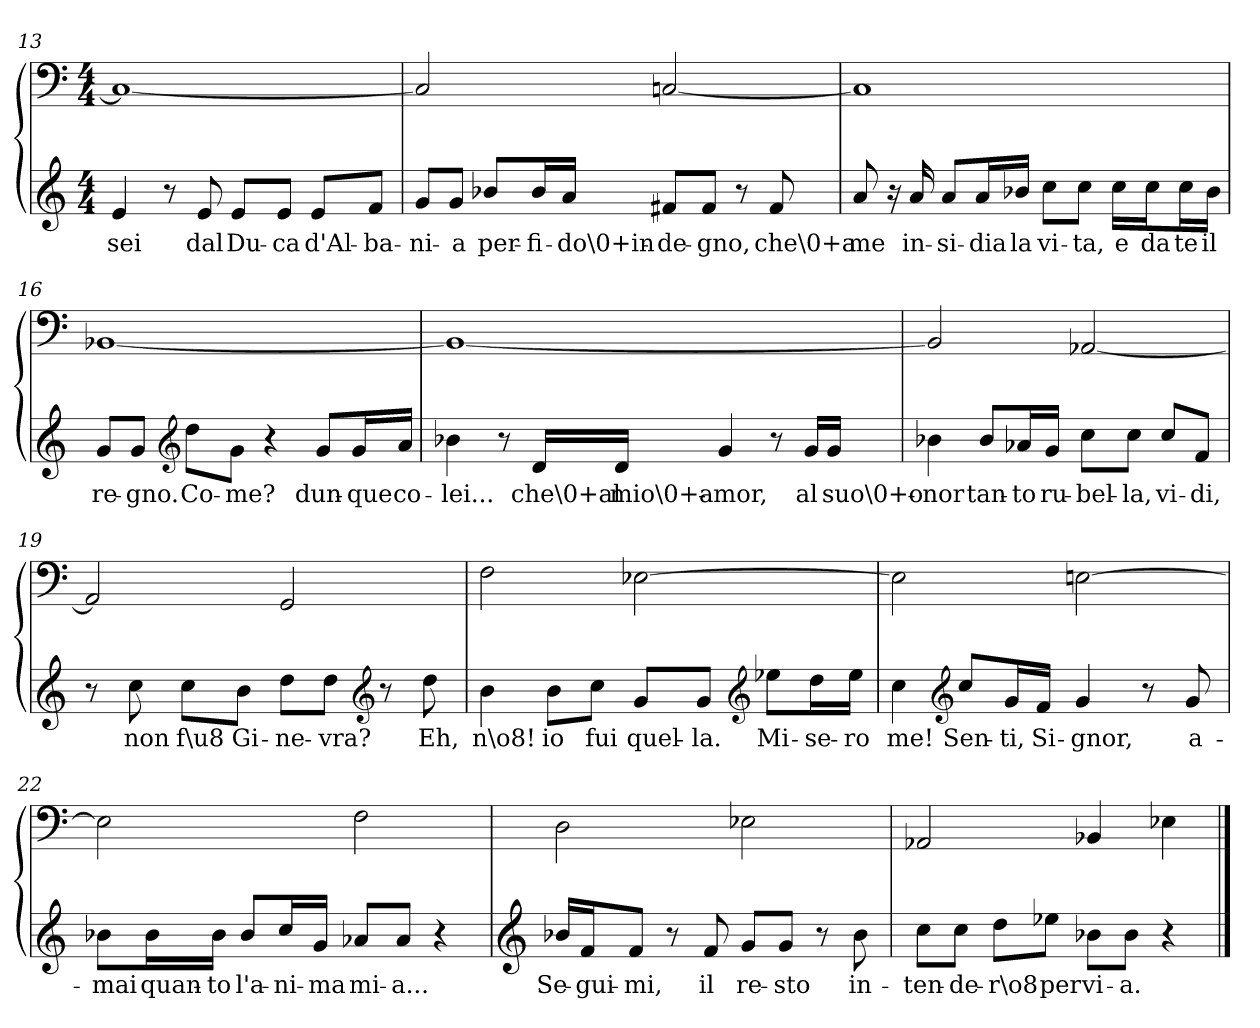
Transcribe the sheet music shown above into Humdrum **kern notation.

**kern	**text	**kern
*part1	*part1	*part1
*staff2	*staff2	*staff1
*clefG2	*	*clefF4
*k[]	*	*k[]
*C:	*	*C:
*M4/4	*	*M4/4
=13	=13	=13
4e/	sei	1C#/_
8r	.	.
8e/	dal	.
8e/L	Du-	.
8e/J	-ca	.
8e/L	d'Al-	.
8f/J	-ba-	.
=14	=14	=14
8g/L	-ni-	2C#/]
8g/J	-a	.
8b-X/L	per-	.
16b-/L	-fi-	.
16a/JJ	-do\0+in-	.
8f#X/L	-de-	[2Cn/
8f#/J	-gno,	.
8r	.	.
8f#/	che\0+a	.
=15	=15	=15
8a/	me	1C/]
16r	.	.
16a/	in-	.
8a/L	-si-	.
16a/L	-dia	.
16b-X/JJ	la	.
8cc\L	vi-	.
8cc\J	-ta,	.
16cc\LL	e	.
16cc\J	da	.
16cc\L	te	.
16b-\JJ	il	.
=16	=16	=16
8g/L	re-	[1BB-X/
8g/J	-gno.	.
*clefG2	*	*
8dd\L	Co-	.
8g\J	-me?	.
4r	.	.
8g/L	dun-	.
16g/L	-que	.
16a/JJ	co-	.
=17	=17	=17
4b-X\	-lei...	1BB-/_
8r	.	.
16d/LL	che\0+al	.
16d/JJ	mio\0+a-	.
4g/	-mor,	.
8r	.	.
16g/LL	al	.
16g/JJ	suo\0+o-	.
=18	=18	=18
4b-X\	-nor	2BB-/]
8b-/L	tan-	.
16a-X/L	-to	.
16g/JJ	ru-	.
8cc\L	-bel-	[2AA-X/
8cc\J	-la,	.
8cc/L	vi-	.
8f/J	-di,	.
=19	=19	=19
8r	.	2AA-/]
8cc\	non	.
8cc\L	f\u8	.
8b\J	Gi-	.
8dd\L	-ne-	2GG/
8dd\J	-vra?	.
*clefG2	*	*
8r	.	.
8dd\	Eh,	.
=20	=20	=20
4b\	n\o8!	2F\
8b\L	io	.
8cc\J	fui	.
8g/L	quel-	[2E-X\
8g/J	-la.	.
*clefG2	*	*
8ee-X\L	Mi-	.
16dd\L	-se-	.
16ee-\JJ	-ro	.
=21	=21	=21
4cc\	me!	2E-\]
*clefG2	*	*
8cc/L	Sen-	.
16g/L	-ti,	.
16f/JJ	Si-	.
4g/	-gnor,	[2En\
8r	.	.
8g/	a-	.
=22	=22	=22
8b-X\L	-mai	2E\]
16b-\L	quan-	.
16b-\JJ	-to	.
8b-/L	l'a-	.
16cc/L	-ni-	.
16g/JJ	-ma	.
8a-X/L	mi-	2F\
8a-/J	-a...	.
4r	.	.
=23	=23	=23
*clefG2	*	*
16b-X/LL	Se-	2D\
16f/J	-gui-	.
8f/J	-mi,	.
8r	.	.
8f/	il	.
8g/L	re-	2E-X\
8g/J	-sto	.
8r	.	.
8b-\	in-	.
=24	=24	=24
8cc\L	-ten-	2AA-X/
8cc\J	-de-	.
8dd\L	-r\o8	.
8ee-X\J	per	.
8b-X\L	vi-	4BB-X/
8b-\J	-a.	.
4r	.	4E-X\
==	==	==
*-	*-	*-
